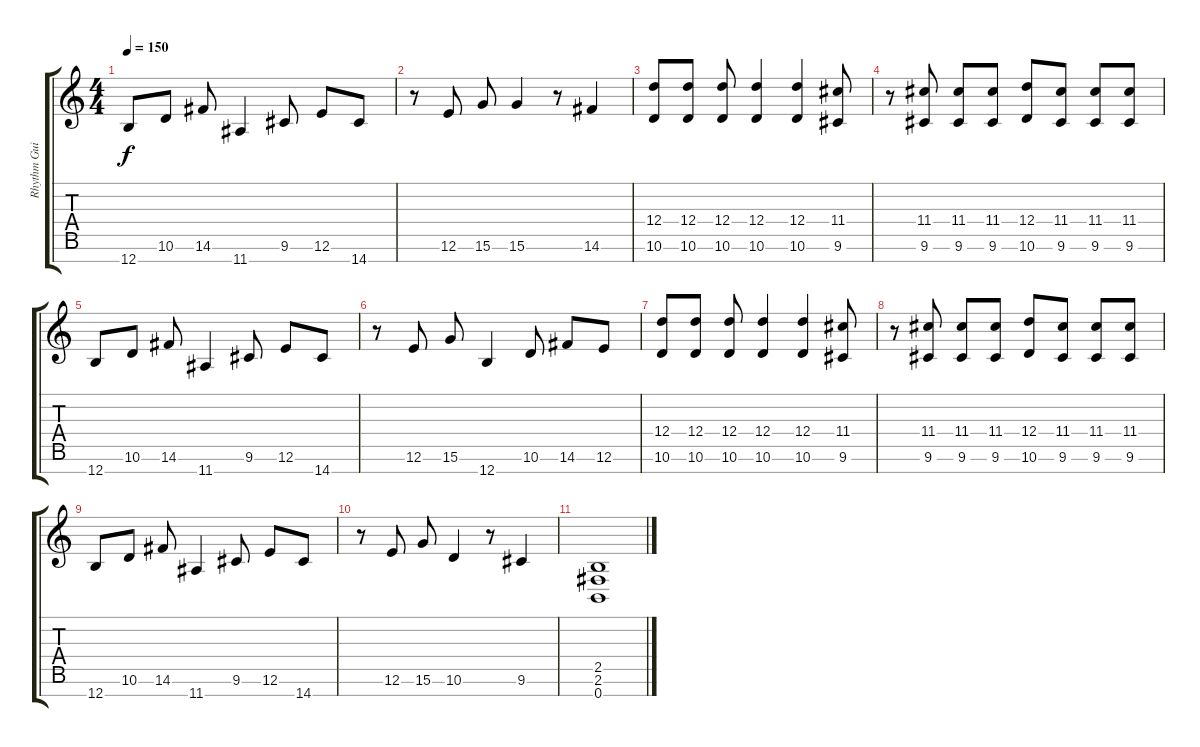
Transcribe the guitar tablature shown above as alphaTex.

\track ("Rhythm Guitar 2" "Rhythm Gui") {instrument distortionguitar}
\staff {score tabs}
\tuning (E4 B3 G3 D3 A2 E2 B1) {hide}
\ts (4 4)
\tempo 150
\clef g2
\ks c
12.7.8{dy f} 10.6.8 14.6.8 11.7.4 9.6.8 12.6.8 14.7.8 |
r.8 12.6.8 15.6.8 15.6.4 r.8 14.6.4 |
(12.4 10.6).8 (12.4 10.6).8 (12.4 10.6).8 (12.4 10.6).4 (12.4 10.6).4 (11.4 9.6).8 |
r.8 (11.4 9.6).8 (11.4 9.6).8 (11.4 9.6).8 (12.4 10.6).8 (11.4 9.6).8 (11.4 9.6).8 (11.4 9.6).8 |
12.7.8 10.6.8 14.6.8 11.7.4 9.6.8 12.6.8 14.7.8 |
r.8 12.6.8 15.6.8 12.7.4 10.6.8 14.6.8 12.6.8 |
(12.4 10.6).8 (12.4 10.6).8 (12.4 10.6).8 (12.4 10.6).4 (12.4 10.6).4 (11.4 9.6).8 |
r.8 (11.4 9.6).8 (11.4 9.6).8 (11.4 9.6).8 (12.4 10.6).8 (11.4 9.6).8 (11.4 9.6).8 (11.4 9.6).8 |
12.7.8 10.6.8 14.6.8 11.7.4 9.6.8 12.6.8 14.7.8 |
r.8 12.6.8 15.6.8 10.6.4 r.8 9.6.4 |
(2.5 2.6 0.7).1
